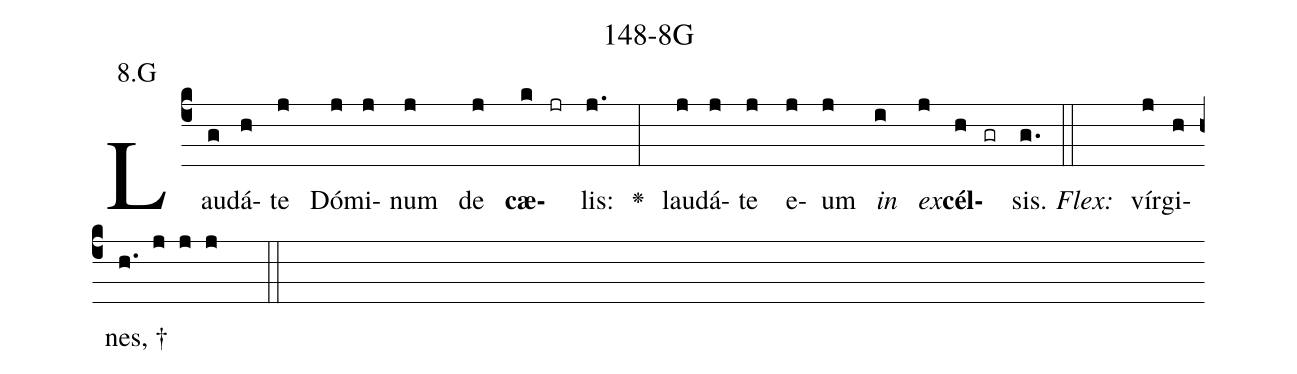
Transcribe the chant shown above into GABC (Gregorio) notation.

name: 148-8G;
annotation: 8.G;
%%
(c4)Lau(g)dá(h)te(j) Dó(j)mi(j)num(j) de(j) <b>cæ</b>(k jr)lis:(j.) <v>\greheightstar</v>(:) lau(j)dá(j)te(j) e(j)um(j) <i>in</i>(i) <i>ex</i>(j)<b>cél</b>(h gr)sis.(g.) (::)
<i>Flex:</i>()  vír(j)gi(h)nes, †(h. j j j  ::)

%E(j) u(j) o(i) u(j) a(h) e.(g.) (::)
